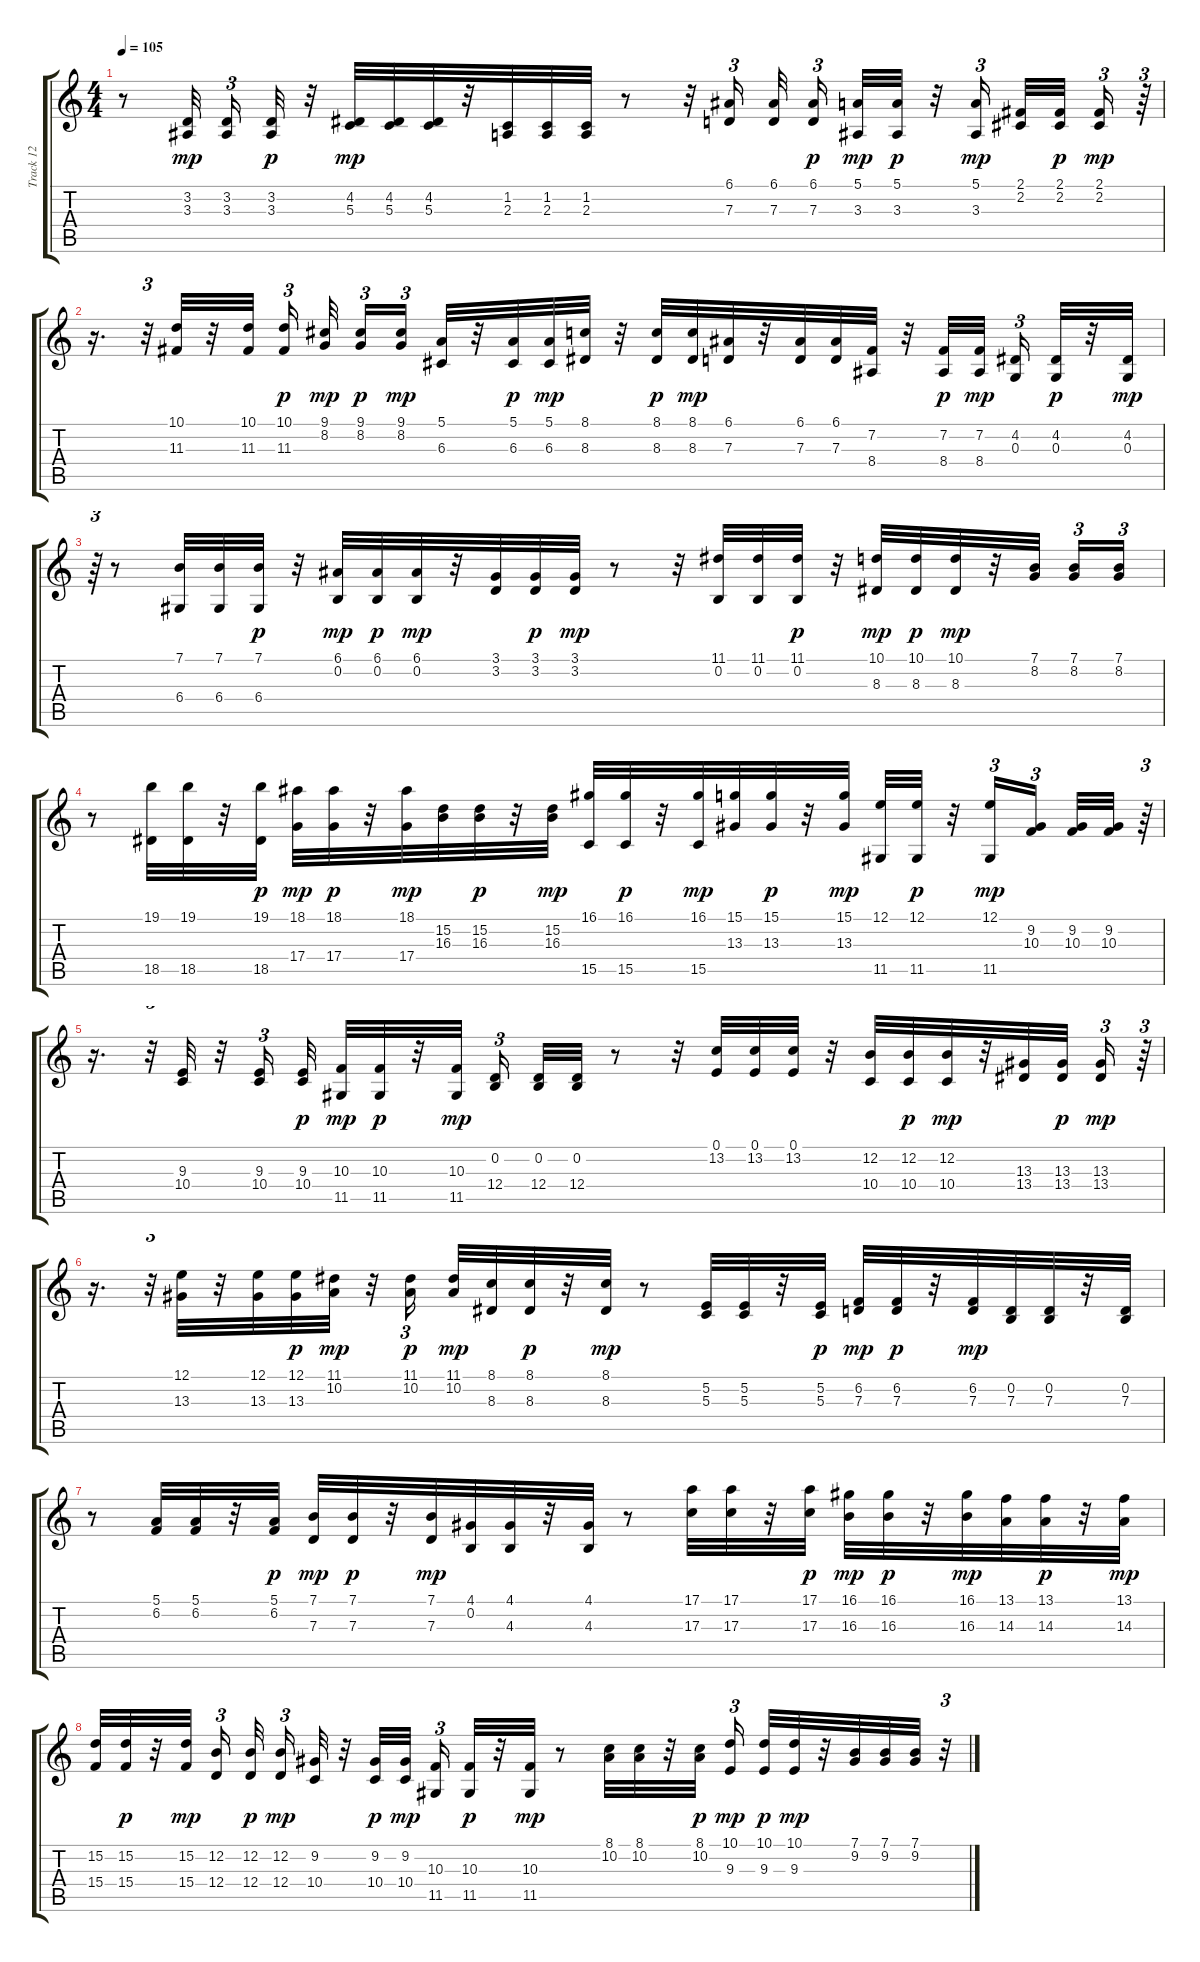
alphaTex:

\track ("Track 12" "Track 12") {instrument stringensemble1}
\staff {score tabs}
\tuning (E4 B3 G3 D3 A2 E2) {hide}
\ts (4 4)
\tempo 105
\clef g2
\ks c
r.8{dy f} (3.2 3.3).32{dy mp beam splitsecondary} (3.2 3.3).16{tu (3 2)} (3.2 3.3).32{dy p} r.32 (4.2 5.3).32{dy mp} (4.2 5.3).32 (4.2 5.3).32 r.32 (1.2 2.3).32 (1.2 2.3).32 (1.2 2.3).32 r.8 r.32 (6.1 7.3).16{tu (3 2) beam splitsecondary} (6.1 7.3).32 (6.1 7.3).16{tu (3 2) dy p} (5.1 3.3).32{dy mp} (5.1 3.3).32{dy p} r.32 (5.1 3.3).16{tu (3 2) dy mp beam splitsecondary} (2.1 2.2).32 (2.1 2.2).32{dy p beam splitsecondary} (2.1 2.2).16{tu (3 2) dy mp} r.64{tu (3 2)} |
r.16{d} r.32{tu (3 2)} (10.1 11.3).32 r.32 (10.1 11.3).32 (10.1 11.3).16{tu (3 2) dy p} (9.1 8.2).32{dy mp beam splitsecondary} (9.1 8.2).16{tu (3 2) dy p} (9.1 8.2).16{tu (3 2) dy mp beam splitsecondary} (5.1 6.3).32 r.32 (5.1 6.3).32{dy p} (5.1 6.3).32{dy mp} (8.1 8.3).32 r.32 (8.1 8.3).32{dy p} (8.1 8.3).32{dy mp} (6.1 7.3).32 r.32 (6.1 7.3).32 (6.1 7.3).32 (7.2 8.4).32 r.32 (7.2 8.4).32{dy p} (7.2 8.4).32{dy mp beam splitsecondary} (4.2 0.3).16{tu (3 2)} (4.2 0.3).32{dy p} r.32 (4.2 0.3).32{dy mp} |
r.64{tu (3 2)} r.8 (7.1 6.4).32 (7.1 6.4).32 (7.1 6.4).32{dy p} r.32 (6.1 0.2).32{dy mp} (6.1 0.2).32{dy p} (6.1 0.2).32{dy mp} r.32 (3.1 3.2).32 (3.1 3.2).32{dy p} (3.1 3.2).32{dy mp} r.8 r.32 (11.1 0.2).32 (11.1 0.2).32 (11.1 0.2).32{dy p} r.32 (10.1 8.3).32{dy mp} (10.1 8.3).32{dy p} (10.1 8.3).32{dy mp} r.32 (7.1 8.2).32{beam splitsecondary} (7.1 8.2).16{tu (3 2)} (7.1 8.2).16{tu (3 2)} |
r.8 (19.1 18.5).32 (19.1 18.5).32 r.32 (19.1 18.5).32{dy p} (18.1 17.4).32{dy mp} (18.1 17.4).32{dy p} r.32 (18.1 17.4).32{dy mp} (15.2 16.3).32 (15.2 16.3).32{dy p} r.32 (15.2 16.3).32{dy mp} (16.1 15.5).32 (16.1 15.5).32{dy p} r.32 (16.1 15.5).32{dy mp} (15.1 13.3).32 (15.1 13.3).32{dy p} r.32 (15.1 13.3).32{dy mp} (12.1 11.5).32 (12.1 11.5).32{dy p} r.32 (12.1 11.5).16{tu (3 2) dy mp} (9.2 10.3).16{tu (3 2) beam splitsecondary} (9.2 10.3).32 (9.2 10.3).32 r.64{tu (3 2)} |
r.16{d} r.32{tu (3 2)} (9.3 10.4).32 r.32 (9.3 10.4).16{tu (3 2)} (9.3 10.4).32{dy p} (10.3 11.5).32{dy mp} (10.3 11.5).32{dy p} r.32 (10.3 11.5).32{dy mp beam splitsecondary} (0.2 12.4).16{tu (3 2) beam splitsecondary} (0.2 12.4).32 (0.2 12.4).32 r.8 r.32 (0.1 13.2).32 (0.1 13.2).32 (0.1 13.2).32 r.32 (12.2 10.4).32 (12.2 10.4).32{dy p} (12.2 10.4).32{dy mp} r.32 (13.3 13.4).32 (13.3 13.4).32{dy p beam splitsecondary} (13.3 13.4).16{tu (3 2) dy mp} r.64{tu (3 2)} |
r.16{d} r.32{tu (3 2)} (12.1 13.3).32 r.32 (12.1 13.3).32 (12.1 13.3).32{dy p} (11.1 10.2).32{dy mp} r.32 (11.1 10.2).16{tu (3 2) dy p beam splitsecondary} (11.1 10.2).32{dy mp} (8.1 8.3).32 (8.1 8.3).32{dy p} r.32 (8.1 8.3).32{dy mp} r.8 (5.2 5.3).32 (5.2 5.3).32 r.32 (5.2 5.3).32{dy p} (6.2 7.3).32{dy mp} (6.2 7.3).32{dy p} r.32 (6.2 7.3).32{dy mp} (0.2 7.3).32 (0.2 7.3).32 r.32 (0.2 7.3).32 |
r.8 (5.1 6.2).32 (5.1 6.2).32 r.32 (5.1 6.2).32{dy p} (7.1 7.3).32{dy mp} (7.1 7.3).32{dy p} r.32 (7.1 7.3).32{dy mp} (4.1 0.2).32 (4.1 4.3).32 r.32 (4.1 4.3).32 r.8 (17.1 17.3).32 (17.1 17.3).32 r.32 (17.1 17.3).32{dy p} (16.1 16.3).32{dy mp} (16.1 16.3).32{dy p} r.32 (16.1 16.3).32{dy mp} (13.1 14.3).32 (13.1 14.3).32{dy p} r.32 (13.1 14.3).32{dy mp} |
(15.2 15.4).32 (15.2 15.4).32{dy p} r.32 (15.2 15.4).32{dy mp beam splitsecondary} (12.2 12.4).16{tu (3 2) beam splitsecondary} (12.2 12.4).32{dy p beam splitsecondary} (12.2 12.4).16{tu (3 2) dy mp} (9.2 10.4).32 r.32 (9.2 10.4).32{dy p} (9.2 10.4).32{dy mp beam splitsecondary} (10.3 11.5).16{tu (3 2)} (10.3 11.5).32{dy p} r.32 (10.3 11.5).32{dy mp} r.8 (8.1 10.2).32 (8.1 10.2).32 r.32 (8.1 10.2).32{dy p} (10.1 9.3).16{tu (3 2) dy mp beam splitsecondary} (10.1 9.3).32{dy p} (10.1 9.3).32{dy mp} r.32 (7.1 9.2).32 (7.1 9.2).32 (7.1 9.2).32 r.32{tu (3 2)}
